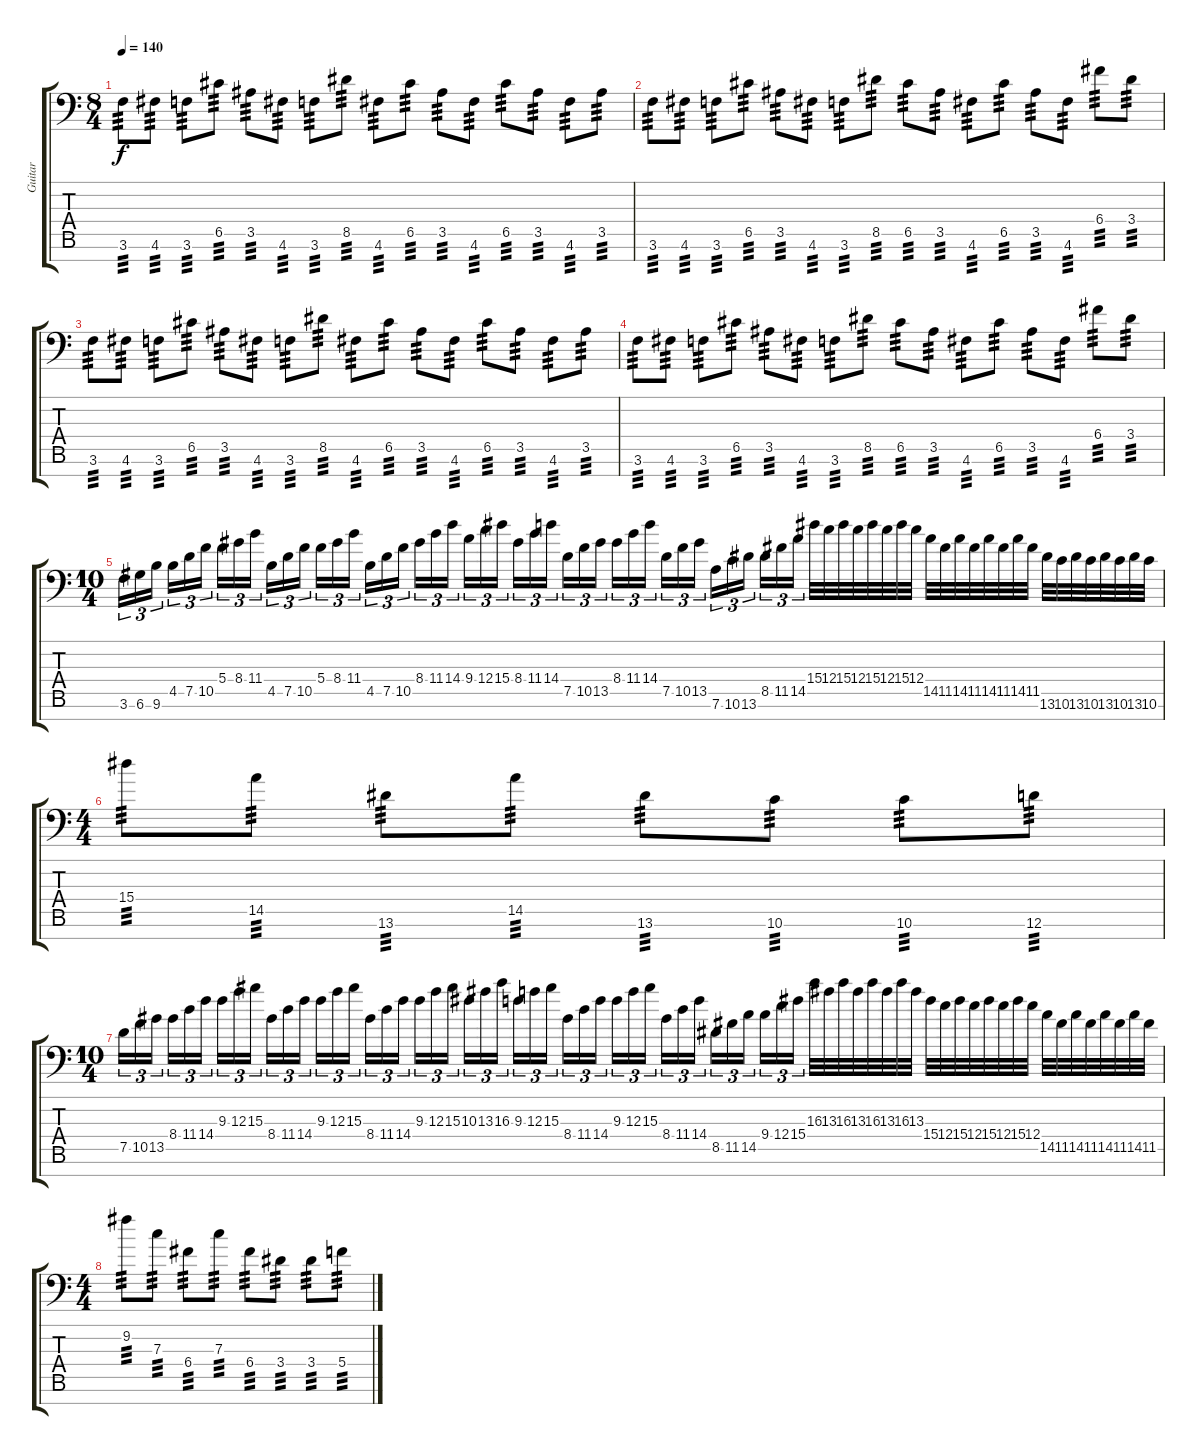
\track ("Guitar" "Guitar") {instrument distortionguitar}
\staff {score tabs}
\tuning (D4 A3 F3 C3 G2 D2 G1) {hide}
\ts (8 4)
\tempo 140
\clef f4
\ks c
3.6.8{tp 3 dy f} 4.6.8{tp 3} 3.6.8{tp 3} 6.5.8{tp 3} 3.5.8{tp 3} 4.6.8{tp 3} 3.6.8{tp 3} 8.5.8{tp 3} 4.6.8{tp 3} 6.5.8{tp 3} 3.5.8{tp 3} 4.6.8{tp 3} 6.5.8{tp 3} 3.5.8{tp 3} 4.6.8{tp 3} 3.5.8{tp 3} |
3.6.8{tp 3} 4.6.8{tp 3} 3.6.8{tp 3} 6.5.8{tp 3} 3.5.8{tp 3} 4.6.8{tp 3} 3.6.8{tp 3} 8.5.8{tp 3} 6.5.8{tp 3} 3.5.8{tp 3} 4.6.8{tp 3} 6.5.8{tp 3} 3.5.8{tp 3} 4.6.8{tp 3} 6.4.8{tp 3} 3.4.8{tp 3} |
3.6.8{tp 3} 4.6.8{tp 3} 3.6.8{tp 3} 6.5.8{tp 3} 3.5.8{tp 3} 4.6.8{tp 3} 3.6.8{tp 3} 8.5.8{tp 3} 4.6.8{tp 3} 6.5.8{tp 3} 3.5.8{tp 3} 4.6.8{tp 3} 6.5.8{tp 3} 3.5.8{tp 3} 4.6.8{tp 3} 3.5.8{tp 3} |
3.6.8{tp 3} 4.6.8{tp 3} 3.6.8{tp 3} 6.5.8{tp 3} 3.5.8{tp 3} 4.6.8{tp 3} 3.6.8{tp 3} 8.5.8{tp 3} 6.5.8{tp 3} 3.5.8{tp 3} 4.6.8{tp 3} 6.5.8{tp 3} 3.5.8{tp 3} 4.6.8{tp 3} 6.4.8{tp 3} 3.4.8{tp 3} |
\ts (10 4)
3.6.16{tu (3 2)} 6.6.16{tu (3 2)} 9.6.16{tu (3 2) beam splitsecondary} 4.5.16{tu (3 2)} 7.5.16{tu (3 2)} 10.5.16{tu (3 2)} 5.4.16{tu (3 2)} 8.4.16{tu (3 2)} 11.4.16{tu (3 2) beam splitsecondary} 4.5.16{tu (3 2)} 7.5.16{tu (3 2)} 10.5.16{tu (3 2)} 5.4.16{tu (3 2)} 8.4.16{tu (3 2)} 11.4.16{tu (3 2) beam splitsecondary} 4.5.16{tu (3 2)} 7.5.16{tu (3 2)} 10.5.16{tu (3 2)} 8.4.16{tu (3 2)} 11.4.16{tu (3 2)} 14.4.16{tu (3 2) beam splitsecondary} 9.4.16{tu (3 2)} 12.4.16{tu (3 2)} 15.4.16{tu (3 2)} 8.4.16{tu (3 2)} 11.4.16{tu (3 2)} 14.4.16{tu (3 2) beam splitsecondary} 7.5.16{tu (3 2)} 10.5.16{tu (3 2)} 13.5.16{tu (3 2)} 8.4.16{tu (3 2)} 11.4.16{tu (3 2)} 14.4.16{tu (3 2) beam splitsecondary} 7.5.16{tu (3 2)} 10.5.16{tu (3 2)} 13.5.16{tu (3 2)} 7.6.16{tu (3 2)} 10.6.16{tu (3 2)} 13.6.16{tu (3 2) beam splitsecondary} 8.5.16{tu (3 2)} 11.5.16{tu (3 2)} 14.5.16{tu (3 2)} 15.4.32 12.4.32 15.4.32 12.4.32 15.4.32 12.4.32 15.4.32 12.4.32 14.5.32 11.5.32 14.5.32 11.5.32 14.5.32 11.5.32 14.5.32 11.5.32 13.6.32 10.6.32 13.6.32 10.6.32 13.6.32 10.6.32 13.6.32 10.6.32 |
\ts (4 4)
15.4.8{tp 3} 14.5.8{tp 3} 13.6.8{tp 3} 14.5.8{tp 3} 13.6.8{tp 3} 10.6.8{tp 3} 10.6.8{tp 3} 12.6.8{tp 3} |
\ts (10 4)
7.5.16{tu (3 2)} 10.5.16{tu (3 2)} 13.5.16{tu (3 2) beam splitsecondary} 8.4.16{tu (3 2)} 11.4.16{tu (3 2)} 14.4.16{tu (3 2)} 9.3.16{tu (3 2)} 12.3.16{tu (3 2)} 15.3.16{tu (3 2) beam splitsecondary} 8.4.16{tu (3 2)} 11.4.16{tu (3 2)} 14.4.16{tu (3 2)} 9.3.16{tu (3 2)} 12.3.16{tu (3 2)} 15.3.16{tu (3 2) beam splitsecondary} 8.4.16{tu (3 2)} 11.4.16{tu (3 2)} 14.4.16{tu (3 2)} 9.3.16{tu (3 2)} 12.3.16{tu (3 2)} 15.3.16{tu (3 2) beam splitsecondary} 10.3.16{tu (3 2)} 13.3.16{tu (3 2)} 16.3.16{tu (3 2)} 9.3.16{tu (3 2)} 12.3.16{tu (3 2)} 15.3.16{tu (3 2) beam splitsecondary} 8.4.16{tu (3 2)} 11.4.16{tu (3 2)} 14.4.16{tu (3 2)} 9.3.16{tu (3 2)} 12.3.16{tu (3 2)} 15.3.16{tu (3 2) beam splitsecondary} 8.4.16{tu (3 2)} 11.4.16{tu (3 2)} 14.4.16{tu (3 2)} 8.5.16{tu (3 2)} 11.5.16{tu (3 2)} 14.5.16{tu (3 2) beam splitsecondary} 9.4.16{tu (3 2)} 12.4.16{tu (3 2)} 15.4.16{tu (3 2)} 16.3.32 13.3.32 16.3.32 13.3.32 16.3.32 13.3.32 16.3.32 13.3.32 15.4.32 12.4.32 15.4.32 12.4.32 15.4.32 12.4.32 15.4.32 12.4.32 14.5.32 11.5.32 14.5.32 11.5.32 14.5.32 11.5.32 14.5.32 11.5.32 |
\ts (4 4)
9.2.8{tp 3} 7.3.8{tp 3} 6.4.8{tp 3} 7.3.8{tp 3} 6.4.8{tp 3} 3.4.8{tp 3} 3.4.8{tp 3} 5.4.8{tp 3}
